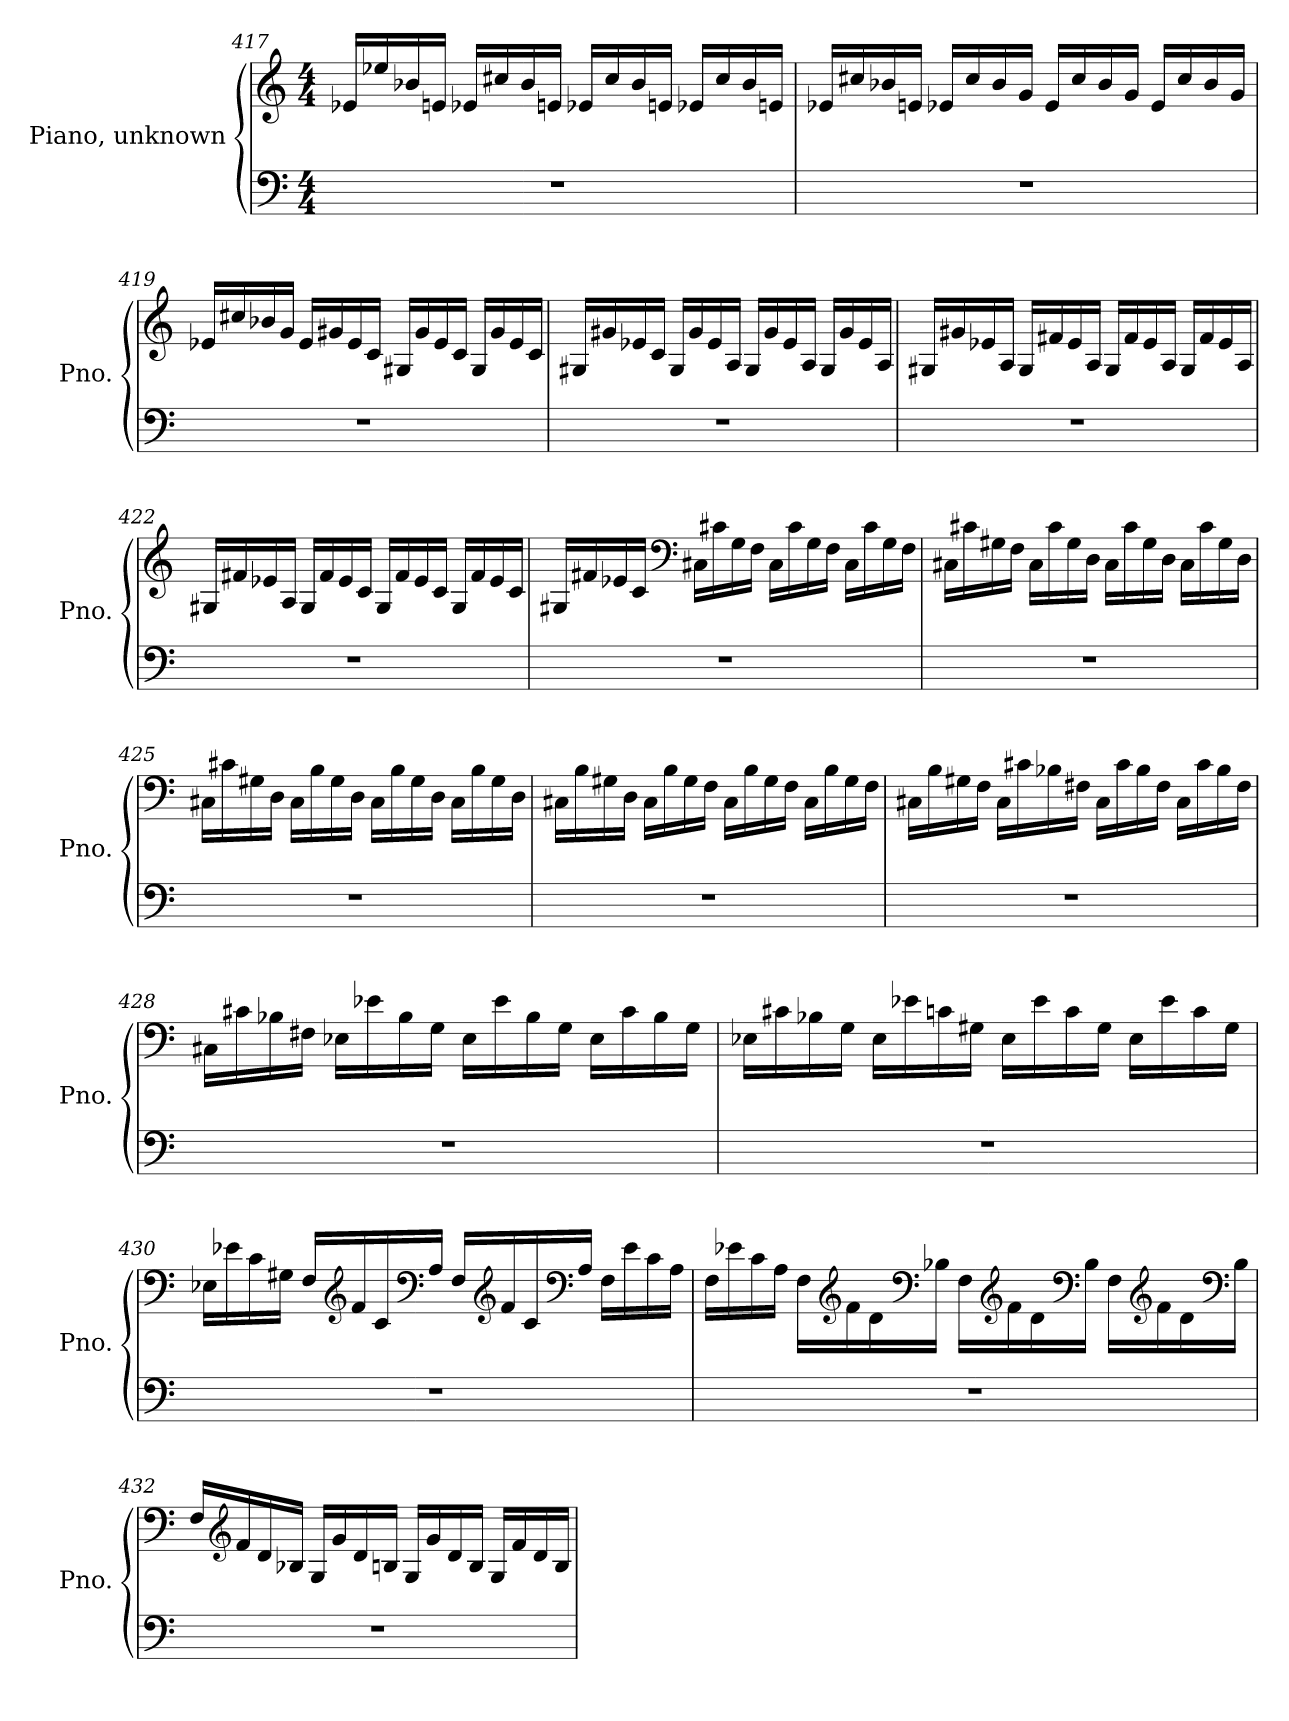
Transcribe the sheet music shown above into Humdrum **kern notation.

**kern	**kern
*part1	*part1
*staff2	*staff1
*I"Piano, unknown	*
*I'Pno.	*
*clefF4	*clefG2
*k[]	*k[]
*M4/4	*M4/4
=417	=417
1r	16e-X/LL
.	16ee-X/
.	16b-X/
.	16en/JJ
.	16e-X/LL
.	16cc#X/
.	16b-/
.	16en/JJ
.	16e-X/LL
.	16cc#/
.	16b-/
.	16en/JJ
.	16e-X/LL
.	16cc#/
.	16b-/
.	16en/JJ
!!LO:LB:g=z
=418	=418
1r	16e-X/LL
.	16cc#X/
.	16b-X/
.	16en/JJ
.	16e-X/LL
.	16cc#/
.	16b-/
.	16g/JJ
.	16e-/LL
.	16cc#/
.	16b-/
.	16g/JJ
.	16e-/LL
.	16cc#/
.	16b-/
.	16g/JJ
=419	=419
1r	16e-X/LL
.	16cc#X/
.	16b-X/
.	16g/JJ
.	16e-/LL
.	16g#X/
.	16e-/
.	16c/JJ
.	16G#X/LL
.	16g#/
.	16e-/
.	16c/JJ
.	16G#/LL
.	16g#/
.	16e-/
.	16c/JJ
!!LO:LB:g=z
=420	=420
1r	16G#X/LL
.	16g#X/
.	16e-X/
.	16c/JJ
.	16G#/LL
.	16g#/
.	16e-/
.	16A/JJ
.	16G#/LL
.	16g#/
.	16e-/
.	16A/JJ
.	16G#/LL
.	16g#/
.	16e-/
.	16A/JJ
=421	=421
1r	16G#X/LL
.	16g#X/
.	16e-X/
.	16A/JJ
.	16G#/LL
.	16f#X/
.	16e-/
.	16A/JJ
.	16G#/LL
.	16f#/
.	16e-/
.	16A/JJ
.	16G#/LL
.	16f#/
.	16e-/
.	16A/JJ
!!LO:LB:g=z
=422	=422
1r	16G#X/LL
.	16f#X/
.	16e-X/
.	16A/JJ
.	16G#/LL
.	16f#/
.	16e-/
.	16c/JJ
.	16G#/LL
.	16f#/
.	16e-/
.	16c/JJ
.	16G#/LL
.	16f#/
.	16e-/
.	16c/JJ
=423	=423
1r	16G#X/LL
.	16f#X/
.	16e-X/
.	16c/JJ
*	*clefF4
.	16C#X\LL
.	16c#X\
.	16G#\
.	16F\JJ
.	16C#\LL
.	16c#\
.	16G#\
.	16F\JJ
.	16C#\LL
.	16c#\
.	16G#\
.	16F\JJ
!!LO:LB:g=z
=424	=424
1r	16C#X\LL
.	16c#X\
.	16G#X\
.	16F\JJ
.	16C#\LL
.	16c#\
.	16G#\
.	16D\JJ
.	16C#\LL
.	16c#\
.	16G#\
.	16D\JJ
.	16C#\LL
.	16c#\
.	16G#\
.	16D\JJ
=425	=425
1r	16C#X\LL
.	16c#X\
.	16G#X\
.	16D\JJ
.	16C#\LL
.	16B\
.	16G#\
.	16D\JJ
.	16C#\LL
.	16B\
.	16G#\
.	16D\JJ
.	16C#\LL
.	16B\
.	16G#\
.	16D\JJ
!!LO:LB:g=z
=426	=426
1r	16C#X\LL
.	16B\
.	16G#X\
.	16D\JJ
.	16C#\LL
.	16B\
.	16G#\
.	16F\JJ
.	16C#\LL
.	16B\
.	16G#\
.	16F\JJ
.	16C#\LL
.	16B\
.	16G#\
.	16F\JJ
=427	=427
1r	16C#X\LL
.	16B\
.	16G#X\
.	16F\JJ
.	16C#\LL
.	16c#X\
.	16B-X\
.	16F#X\JJ
.	16C#\LL
.	16c#\
.	16B-\
.	16F#\JJ
.	16C#\LL
.	16c#\
.	16B-\
.	16F#\JJ
!!LO:PB:g=z
=428	=428
1r	16C#X\LL
.	16c#X\
.	16B-X\
.	16F#X\JJ
.	16E-X\LL
.	16e-X\
.	16B-\
.	16G\JJ
.	16E-\LL
.	16e-\
.	16B-\
.	16G\JJ
.	16E-\LL
.	16c#\
.	16B-\
.	16G\JJ
=429	=429
1r	16E-X\LL
.	16c#X\
.	16B-X\
.	16G\JJ
.	16E-\LL
.	16e-X\
.	16cn\
.	16G#X\JJ
.	16E-\LL
.	16e-\
.	16c\
.	16G#\JJ
.	16E-\LL
.	16e-\
.	16c\
.	16G#\JJ
!!LO:LB:g=z
=430	=430
1r	16E-X\LL
.	16e-X\
.	16c\
.	16G#X\JJ
.	16F/LL
*	*clefG2
.	16f/
.	16c/
*	*clefF4
.	16A/JJ
.	16F/LL
*	*clefG2
.	16f/
.	16c/
*	*clefF4
.	16A/JJ
.	16F\LL
.	16e-\
.	16c\
.	16A\JJ
!!LO:LB:g=z
=431	=431
1r	16F\LL
.	16e-X\
.	16c\
.	16A\JJ
.	16F\LL
*	*clefG2
.	16f\
.	16d\
*	*clefF4
.	16B-X\JJ
.	16F\LL
*	*clefG2
.	16f\
.	16d\
*	*clefF4
.	16B-\JJ
.	16F\LL
*	*clefG2
.	16f\
.	16d\
*	*clefF4
.	16B-\JJ
!!LO:LB:g=z
=432	=432
1r	16F/LL
*	*clefG2
.	16f/
.	16d/
.	16B-X/JJ
.	16G/LL
.	16g/
.	16d/
.	16Bn/JJ
.	16G/LL
.	16g/
.	16d/
.	16B/JJ
.	16G/LL
.	16f/
.	16d/
.	16B/JJ
=	=
*-	*-
